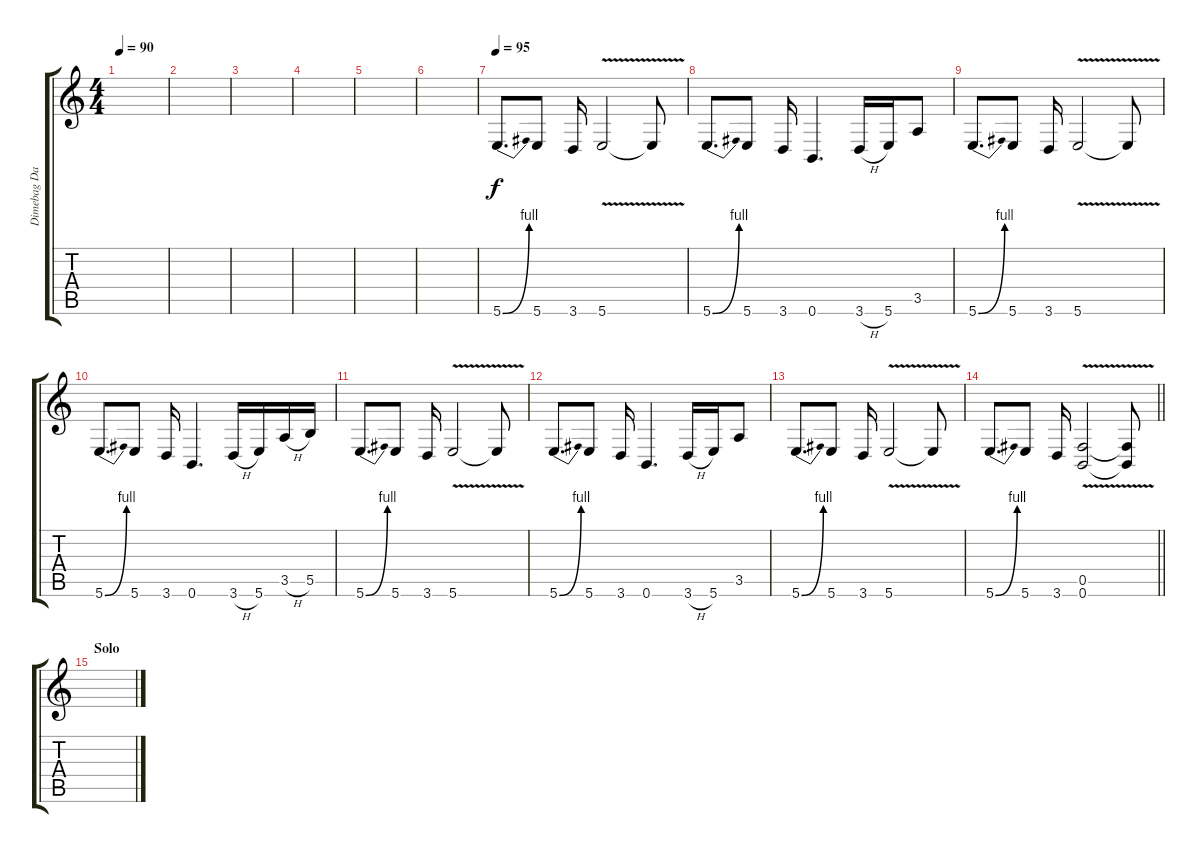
\track ("Dimebag Darrell" "Dimebag Da") {instrument distortionguitar}
\staff {score tabs}
\tuning (Db4 Ab3 E3 B2 Gb2 B1) {hide}
\ts (4 4)
\tempo 90
\clef g2
\ks c
|
|
|
|
|
|
\tempo 95
5.6{be (bend 0 0 60 4)}.8{d} 5.6.8 3.6.16 5.6{v}.2 5.6{t}.8 |
5.6{be (bend 0 0 60 4)}.8{d} 5.6.8 3.6.16 0.6.4{d} 3.6{h}.16 5.6.16 3.5.8 |
5.6{be (bend 0 0 60 4)}.8{d} 5.6.8 3.6.16 5.6{v}.2 5.6{t}.8 |
5.6{be (bend 0 0 60 4)}.8{d} 5.6.8 3.6.16 0.6.4{d} 3.6{h}.16 5.6.16 3.5{h}.16 5.5.16 |
5.6{be (bend 0 0 60 4)}.8{d} 5.6.8 3.6.16 5.6{v}.2 5.6{t}.8 |
5.6{be (bend 0 0 60 4)}.8{d} 5.6.8 3.6.16 0.6.4{d} 3.6{h}.16 5.6.16 3.5.8 |
5.6{be (bend 0 0 60 4)}.8{d} 5.6.8 3.6.16 5.6{v}.2 5.6{t}.8 |
\barLineRight lightlight
5.6{be (bend 0 0 60 4)}.8{d} 5.6.8 3.6.16 (0.5{v} 0.6).2 (0.5{t} 0.6{t}).8 |
\section ("" "Solo")
